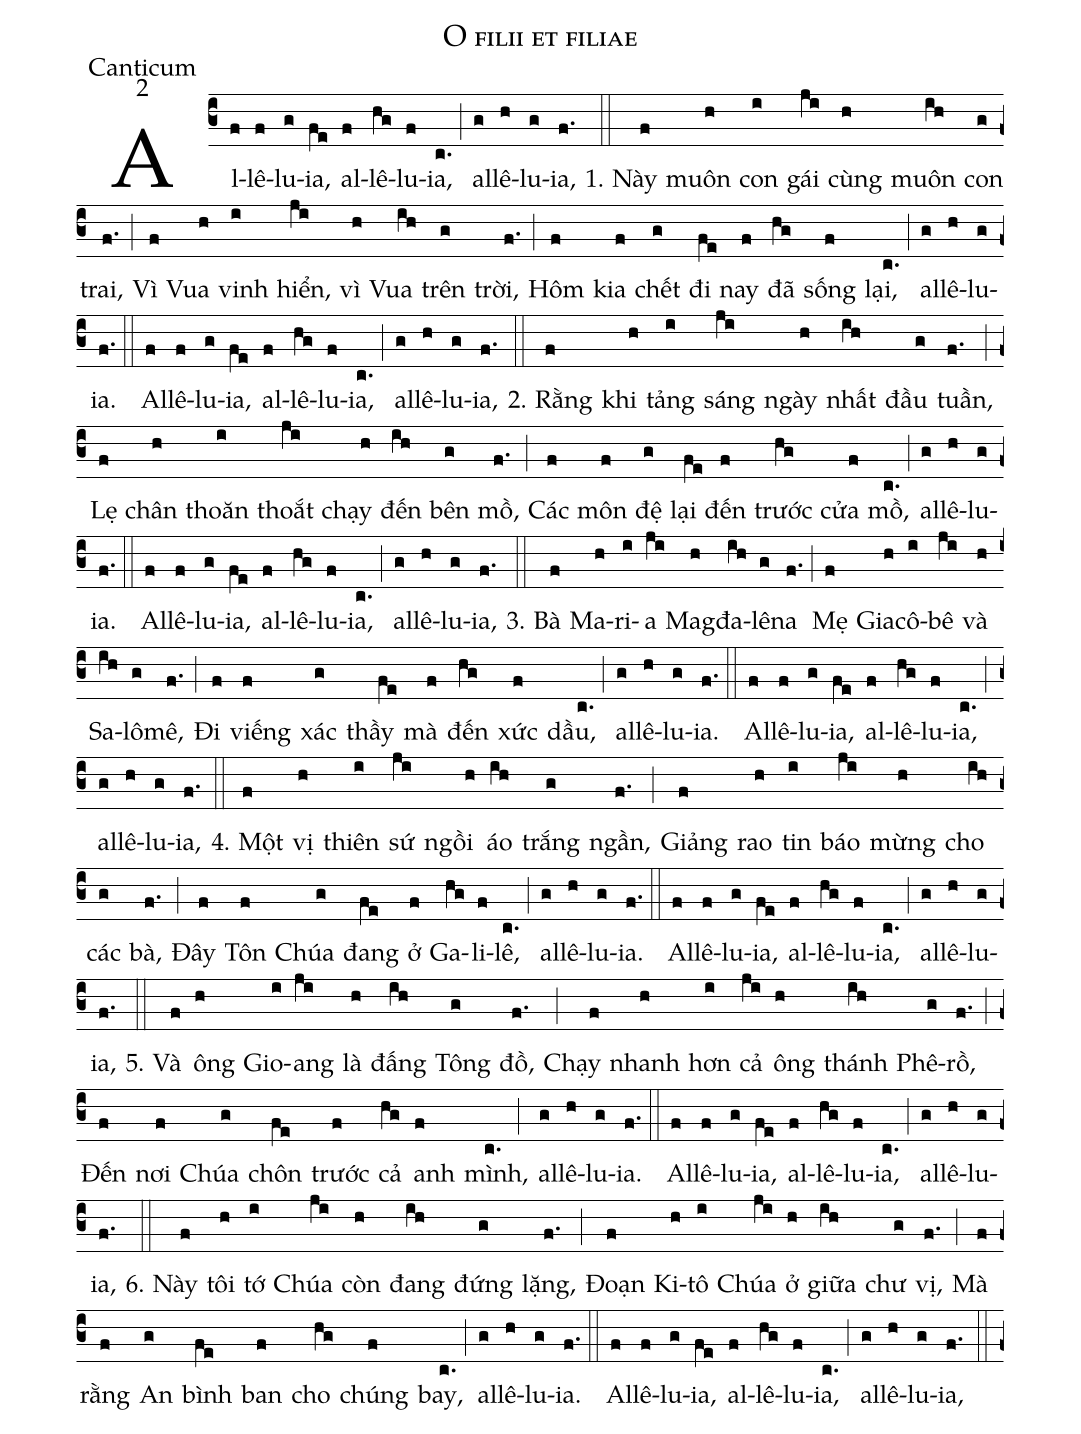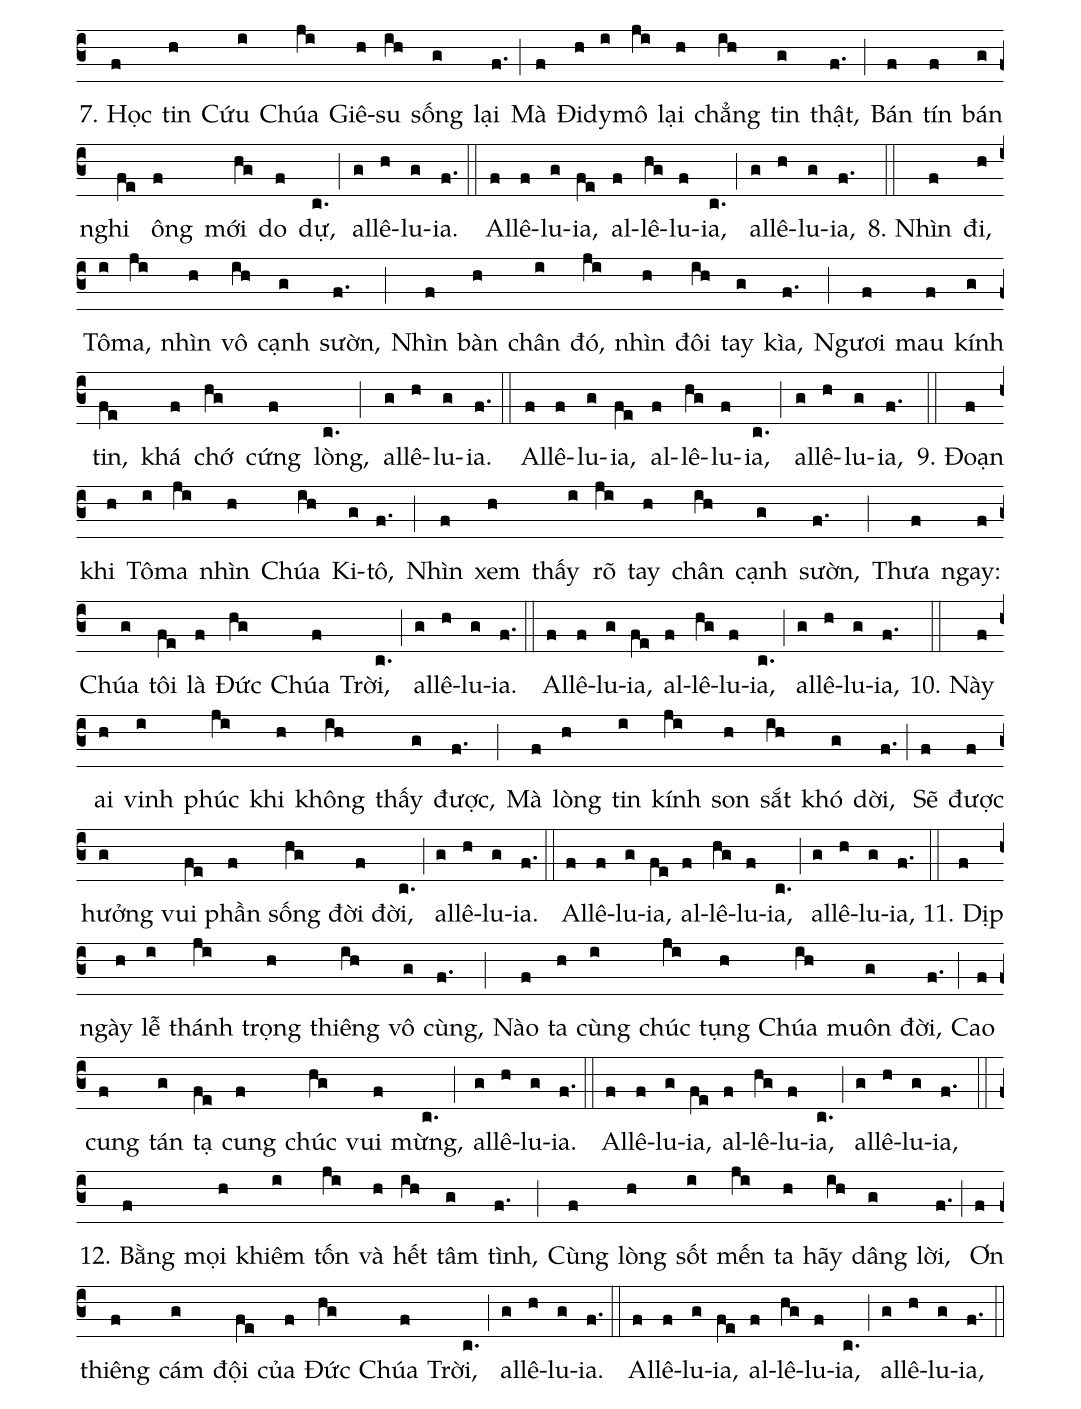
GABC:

name:O filii et filiae;
office-part:Canticum;
mode:2;
%%
(c3) Al(f)lê(f)lu(g)ia,(fe) al(f)lê(hg)lu(f)ia,(c.) (;)
al(g)lê(h)lu(g)ia,(f.) (::)
1. Này(f) muôn(h) con(i) gái(ji) cùng(h) muôn(ih) con(g) trai,(f.) (;)
Vì(f) Vua(h) vinh(i) hiển,(ji) vì(h) Vua(ih) trên(g) trời,(f.) (;)
Hôm(f) kia(f) chết(g) đi(fe) nay(f) đã(hg) sống(f) lại,(c.) (;)
al(g)lê(h)lu(g)ia.(f.) (::) Al(f)lê(f)lu(g)ia,(fe) al(f)lê(hg)lu(f)ia,(c.) (;)
al(g)lê(h)lu(g)ia,(f.) (::)
2. Rằng(f) khi(h) tảng(i) sáng(ji) ngày(h) nhất(ih) đầu(g) tuần,(f.) (;)
Lẹ(f) chân(h) thoăn(i) thoắt(ji) chạy(h) đến(ih) bên(g) mồ,(f.) (;)
Các(f) môn(f) đệ(g) lại(fe) đến(f) trước(hg) cửa(f) mồ,(c.) (;)
al(g)lê(h)lu(g)ia.(f.) (::) Al(f)lê(f)lu(g)ia,(fe) al(f)lê(hg)lu(f)ia,(c.) (;)
al(g)lê(h)lu(g)ia,(f.) (::)
3. Bà(f) Ma(h)ri(i)a(ji) Mag(h)đa(ih)lê(g)na(f.) (;)
Mẹ(f) Gia(h)cô(i)bê(ji) và(h) Sa(ih)lô(g)mê,(f.) (;)
Đi(f) viếng(f) xác(g) thầy(fe) mà(f) đến(hg) xức(f) dầu,(c.) (;)
al(g)lê(h)lu(g)ia.(f.) (::) Al(f)lê(f)lu(g)ia,(fe) al(f)lê(hg)lu(f)ia,(c.) (;)
al(g)lê(h)lu(g)ia,(f.) (::)
4. Một(f) vị(h) thiên(i) sứ(ji) ngồi(h) áo(ih) trắng(g) ngần,(f.) (;)
Giảng(f) rao(h) tin(i) báo(ji) mừng(h) cho(ih) các(g) bà,(f.) (;)
Đây(f) Tôn(f) Chúa(g) đang(fe) ở(f) Ga(hg)li(f)lê,(c.) (;)
al(g)lê(h)lu(g)ia.(f.) (::) Al(f)lê(f)lu(g)ia,(fe) al(f)lê(hg)lu(f)ia,(c.) (;)
al(g)lê(h)lu(g)ia,(f.) (::)
5. Và(f) ông(h) Gio(i)ang(ji) là(h) đấng(ih) Tông(g) đồ,(f.) (;)
Chạy(f) nhanh(h) hơn(i) cả(ji) ông(h) thánh(ih) Phê(g)rồ,(f.) (;)
Đến(f) nơi(f) Chúa(g) chôn(fe) trước(f) cả(hg) anh(f) mình,(c.) (;)
al(g)lê(h)lu(g)ia.(f.) (::) Al(f)lê(f)lu(g)ia,(fe) al(f)lê(hg)lu(f)ia,(c.) (;)
al(g)lê(h)lu(g)ia,(f.) (::)
6. Này(f) tôi(h) tớ(i) Chúa(ji) còn(h) đang(ih) đứng(g) lặng,(f.) (;)
Đoạn(f) Ki(h)tô(i) Chúa(ji) ở(h) giữa(ih) chư(g) vị,(f.) (;)
Mà(f) rằng(f) An(g) bình(fe) ban(f) cho(hg) chúng(f) bay,(c.) (;)
al(g)lê(h)lu(g)ia.(f.) (::) Al(f)lê(f)lu(g)ia,(fe) al(f)lê(hg)lu(f)ia,(c.) (;)
al(g)lê(h)lu(g)ia,(f.) (::)
7. Học(f) tin(h) Cứu(i) Chúa(ji) Giê(h)su(ih) sống(g) lại(f.) (;)
Mà(f) Đi(h)dy(i)mô(ji) lại(h) chẳng(ih) tin(g) thật,(f.) (;)
Bán(f) tín(f) bán(g) nghi(fe) ông(f) mới(hg) do(f) dự,(c.) (;)
al(g)lê(h)lu(g)ia.(f.) (::) Al(f)lê(f)lu(g)ia,(fe) al(f)lê(hg)lu(f)ia,(c.) (;)
al(g)lê(h)lu(g)ia,(f.) (::)
8. Nhìn(f) đi,(h) Tô(i)ma,(ji) nhìn(h) vô(ih) cạnh(g) sườn,(f.) (;)
Nhìn(f) bàn(h) chân(i) đó,(ji) nhìn(h) đôi(ih) tay(g) kìa,(f.) (;)
Ngươi(f) mau(f) kính(g) tin,(fe) khá(f) chớ(hg) cứng(f) lòng,(c.) (;)
al(g)lê(h)lu(g)ia.(f.) (::) Al(f)lê(f)lu(g)ia,(fe) al(f)lê(hg)lu(f)ia,(c.) (;)
al(g)lê(h)lu(g)ia,(f.) (::)
9. Đoạn(f) khi(h) Tô(i)ma(ji) nhìn(h) Chúa(ih) Ki(g)tô,(f.) (;)
Nhìn(f) xem(h) thấy(i) rõ(ji) tay(h) chân(ih) cạnh(g) sườn,(f.) (;)
Thưa(f) ngay:(f) Chúa(g) tôi(fe) là(f) Đức(hg) Chúa(f) Trời,(c.) (;)
al(g)lê(h)lu(g)ia.(f.) (::) Al(f)lê(f)lu(g)ia,(fe) al(f)lê(hg)lu(f)ia,(c.) (;)
al(g)lê(h)lu(g)ia,(f.) (::)
10. Này(f) ai(h) vinh(i) phúc(ji) khi(h) không(ih) thấy(g) được,(f.) (;)
Mà(f) lòng(h) tin(i) kính(ji) son(h) sắt(ih) khó(g) dời,(f.) (;)
Sẽ(f) được(f) hưởng(g) vui(fe) phần(f) sống(hg) đời(f) đời,(c.) (;)
al(g)lê(h)lu(g)ia.(f.) (::) Al(f)lê(f)lu(g)ia,(fe) al(f)lê(hg)lu(f)ia,(c.) (;)
al(g)lê(h)lu(g)ia,(f.) (::)
11. Dịp(f) ngày(h) lễ(i) thánh(ji) trọng(h) thiêng(ih) vô(g) cùng,(f.) (;)
Nào(f) ta(h) cùng(i) chúc(ji) tụng(h) Chúa(ih) muôn(g) đời,(f.) (;)
Cao(f) cung(f) tán(g) tạ(fe) cung(f) chúc(hg) vui(f) mừng,(c.) (;)
al(g)lê(h)lu(g)ia.(f.) (::) Al(f)lê(f)lu(g)ia,(fe) al(f)lê(hg)lu(f)ia,(c.) (;)
al(g)lê(h)lu(g)ia,(f.) (::)
12. Bằng(f) mọi(h) khiêm(i) tốn(ji) và(h) hết(ih) tâm(g) tình,(f.) (;)
Cùng(f) lòng(h) sốt(i) mến(ji) ta(h) hãy(ih) dâng(g) lời,(f.) (;)
Ơn(f) thiêng(f) cám(g) đội(fe) của(f) Đức(hg) Chúa(f) Trời,(c.) (;)
al(g)lê(h)lu(g)ia.(f.) (::) Al(f)lê(f)lu(g)ia,(fe) al(f)lê(hg)lu(f)ia,(c.) (;)
al(g)lê(h)lu(g)ia,(f.) (::)
